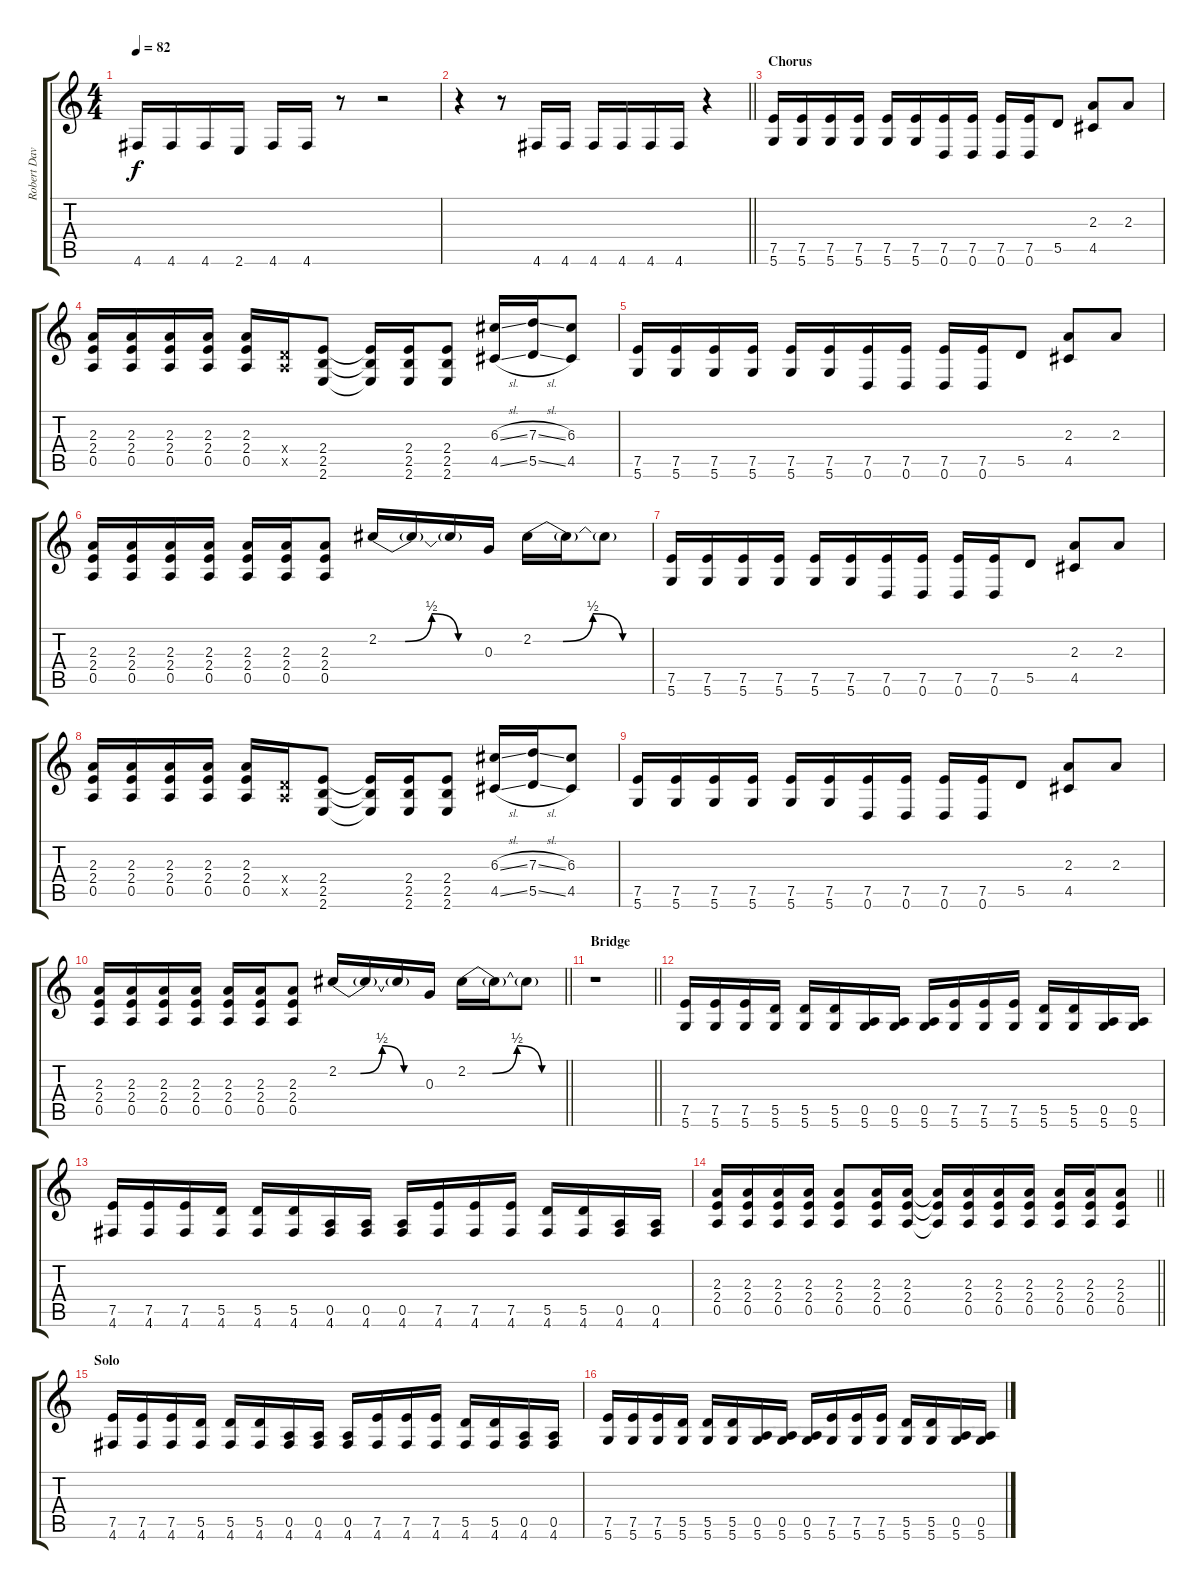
\track ("Robert Davis (Rhythm Guitar)" "Robert Dav") {instrument distortionguitar}
\staff {score tabs}
\tuning (E4 B3 G3 D3 A2 D2) {hide}
\ts (4 4)
\tempo 82
\clef g2
\ks c
4.6.16{dy f} 4.6.16 4.6.16 2.6.16 4.6.16 4.6.16 r.8 r.2 |
\barLineRight lightlight
r.4 r.8 4.6.16 4.6.16 4.6.16 4.6.16 4.6.16 4.6.16 r.4 |
\section ("" "Chorus")
(7.5 5.6).16 (7.5 5.6).16 (7.5 5.6).16 (7.5 5.6).16 (7.5 5.6).16 (7.5 5.6).16 (7.5 0.6).16 (7.5 0.6).16 (7.5 0.6).16 (7.5 0.6).16 5.5.8 (2.3 4.5).8 2.3.8 |
(2.3 2.4 0.5).16 (2.3 2.4 0.5).16 (2.3 2.4 0.5).16 (2.3 2.4 0.5).16 (2.3 2.4 0.5).16 (0.4{x} 0.5{x}).16 (2.4 2.5 2.6).8 (2.4{t} 2.5{t} 2.6{t}).16 (2.4 2.5 2.6).16 (2.4 2.5 2.6).8 (6.3{sl} 4.5{sl}).16 (7.3{sl} 5.5{sl}).16 (6.3 4.5).8 |
(7.5 5.6).16 (7.5 5.6).16 (7.5 5.6).16 (7.5 5.6).16 (7.5 5.6).16 (7.5 5.6).16 (7.5 0.6).16 (7.5 0.6).16 (7.5 0.6).16 (7.5 0.6).16 5.5.8 (2.3 4.5).8 2.3.8 |
(2.3 2.4 0.5).16 (2.3 2.4 0.5).16 (2.3 2.4 0.5).16 (2.3 2.4 0.5).16 (2.3 2.4 0.5).16 (2.3 2.4 0.5).16 (2.3 2.4 0.5).8 2.2{be (custom 0 0 15 0 30 2 45 0 60 0)}.16 2.2{t}.16 2.2{t}.16 0.3.16 2.2{be (custom 0 0 15 0 30 2 45 0 60 0)}.16 2.2{t}.16 2.2{t}.8 |
(7.5 5.6).16 (7.5 5.6).16 (7.5 5.6).16 (7.5 5.6).16 (7.5 5.6).16 (7.5 5.6).16 (7.5 0.6).16 (7.5 0.6).16 (7.5 0.6).16 (7.5 0.6).16 5.5.8 (2.3 4.5).8 2.3.8 |
(2.3 2.4 0.5).16 (2.3 2.4 0.5).16 (2.3 2.4 0.5).16 (2.3 2.4 0.5).16 (2.3 2.4 0.5).16 (0.4{x} 0.5{x}).16 (2.4 2.5 2.6).8 (2.4{t} 2.5{t} 2.6{t}).16 (2.4 2.5 2.6).16 (2.4 2.5 2.6).8 (6.3{sl} 4.5{sl}).16 (7.3{sl} 5.5{sl}).16 (6.3 4.5).8 |
(7.5 5.6).16 (7.5 5.6).16 (7.5 5.6).16 (7.5 5.6).16 (7.5 5.6).16 (7.5 5.6).16 (7.5 0.6).16 (7.5 0.6).16 (7.5 0.6).16 (7.5 0.6).16 5.5.8 (2.3 4.5).8 2.3.8 |
\barLineRight lightlight
(2.3 2.4 0.5).16 (2.3 2.4 0.5).16 (2.3 2.4 0.5).16 (2.3 2.4 0.5).16 (2.3 2.4 0.5).16 (2.3 2.4 0.5).16 (2.3 2.4 0.5).8 2.2{be (custom 0 0 15 0 30 2 45 0 60 0)}.16 2.2{t}.16 2.2{t}.16 0.3.16 2.2{be (custom 0 0 15 0 30 2 45 0 60 0)}.16 2.2{t}.16 2.2{t}.8 |
\section ("" "Bridge")
\barLineRight lightlight
r.1 |
(7.5 5.6).16 (7.5 5.6).16 (7.5 5.6).16 (5.5 5.6).16 (5.5 5.6).16 (5.5 5.6).16 (0.5 5.6).16 (0.5 5.6).16 (0.5 5.6).16 (7.5 5.6).16 (7.5 5.6).16 (7.5 5.6).16 (5.5 5.6).16 (5.5 5.6).16 (0.5 5.6).16 (0.5 5.6).16 |
(7.5 4.6).16 (7.5 4.6).16 (7.5 4.6).16 (5.5 4.6).16 (5.5 4.6).16 (5.5 4.6).16 (0.5 4.6).16 (0.5 4.6).16 (0.5 4.6).16 (7.5 4.6).16 (7.5 4.6).16 (7.5 4.6).16 (5.5 4.6).16 (5.5 4.6).16 (0.5 4.6).16 (0.5 4.6).16 |
\barLineRight lightlight
(2.3 2.4 0.5).16 (2.3 2.4 0.5).16 (2.3 2.4 0.5).16 (2.3 2.4 0.5).16 (2.3 2.4 0.5).8 (2.3 2.4 0.5).16 (2.3 2.4 0.5).16 (2.3{t} 2.4{t} 0.5{t}).16 (2.3 2.4 0.5).16 (2.3 2.4 0.5).16 (2.3 2.4 0.5).16 (2.3 2.4 0.5).16 (2.3 2.4 0.5).16 (2.3 2.4 0.5).8 |
\section ("" "Solo")
(7.5 4.6).16 (7.5 4.6).16 (7.5 4.6).16 (5.5 4.6).16 (5.5 4.6).16 (5.5 4.6).16 (0.5 4.6).16 (0.5 4.6).16 (0.5 4.6).16 (7.5 4.6).16 (7.5 4.6).16 (7.5 4.6).16 (5.5 4.6).16 (5.5 4.6).16 (0.5 4.6).16 (0.5 4.6).16 |
(7.5 5.6).16 (7.5 5.6).16 (7.5 5.6).16 (5.5 5.6).16 (5.5 5.6).16 (5.5 5.6).16 (0.5 5.6).16 (0.5 5.6).16 (0.5 5.6).16 (7.5 5.6).16 (7.5 5.6).16 (7.5 5.6).16 (5.5 5.6).16 (5.5 5.6).16 (0.5 5.6).16 (0.5 5.6).16
